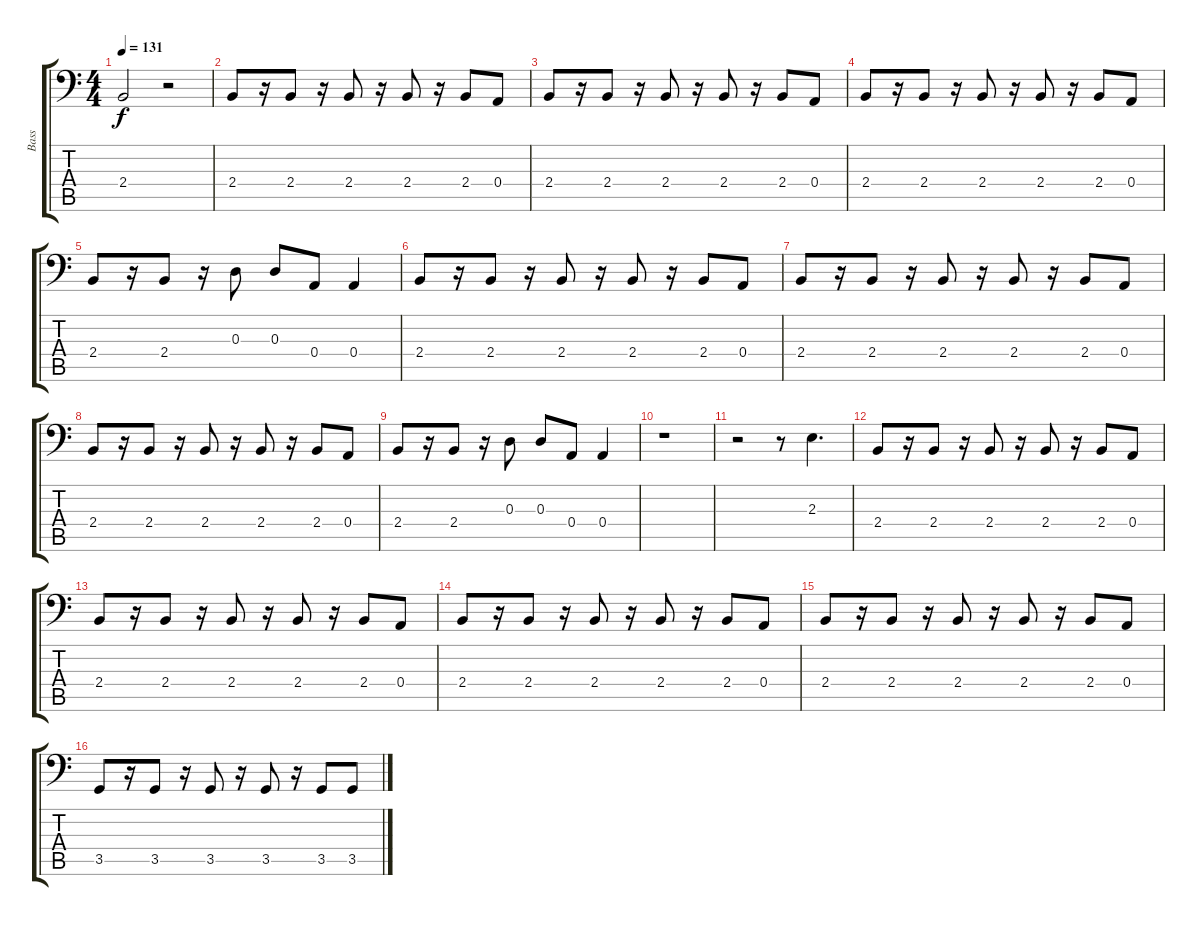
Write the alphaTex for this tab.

\track ("Bass" "Bass") {instrument electricbassfinger}
\staff {score tabs}
\tuning (C3 G2 D2 A1 E1 B0) {hide}
\ts (4 4)
\tempo 131
\clef f4
\ks c
2.4{t}.2{dy f} r.2 |
2.4.8 r.16 2.4.8 r.16 2.4.8 r.16 2.4.8 r.16 2.4.8 0.4.8 |
2.4.8 r.16 2.4.8 r.16 2.4.8 r.16 2.4.8 r.16 2.4.8 0.4.8 |
2.4.8 r.16 2.4.8 r.16 2.4.8 r.16 2.4.8 r.16 2.4.8 0.4.8 |
2.4.8 r.16 2.4.8 r.16 0.3.8 0.3.8 0.4.8 0.4.4 |
2.4.8 r.16 2.4.8 r.16 2.4.8 r.16 2.4.8 r.16 2.4.8 0.4.8 |
2.4.8 r.16 2.4.8 r.16 2.4.8 r.16 2.4.8 r.16 2.4.8 0.4.8 |
2.4.8 r.16 2.4.8 r.16 2.4.8 r.16 2.4.8 r.16 2.4.8 0.4.8 |
2.4.8 r.16 2.4.8 r.16 0.3.8 0.3.8 0.4.8 0.4.4 |
r.1 |
r.2 r.8 2.3.4{d} |
2.4.8 r.16 2.4.8 r.16 2.4.8 r.16 2.4.8 r.16 2.4.8 0.4.8 |
2.4.8 r.16 2.4.8 r.16 2.4.8 r.16 2.4.8 r.16 2.4.8 0.4.8 |
2.4.8 r.16 2.4.8 r.16 2.4.8 r.16 2.4.8 r.16 2.4.8 0.4.8 |
2.4.8 r.16 2.4.8 r.16 2.4.8 r.16 2.4.8 r.16 2.4.8 0.4.8 |
3.5.8 r.16 3.5.8 r.16 3.5.8 r.16 3.5.8 r.16 3.5.8 3.5.8
